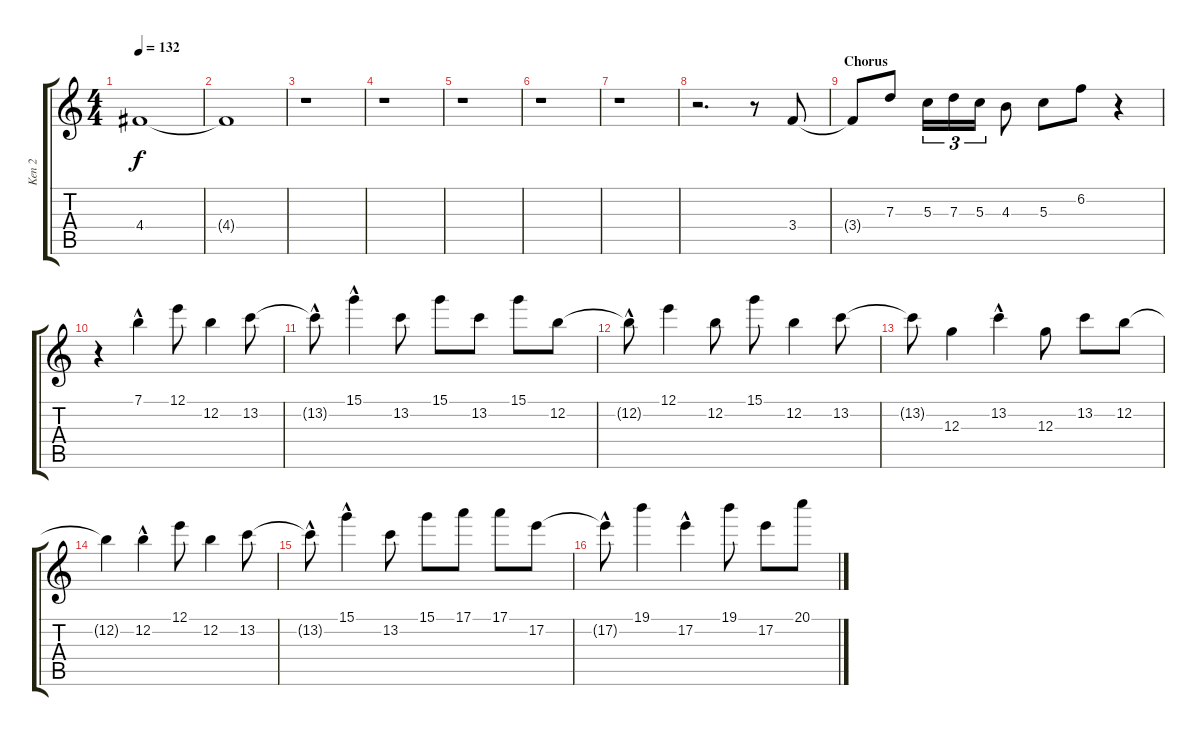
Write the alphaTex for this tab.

\track ("Ken 2" "Ken 2") {instrument overdrivenguitar}
\staff {score tabs}
\tuning (E4 B3 G3 D3 A2 E2) {hide}
\ts (4 4)
\tempo 132
\clef g2
\ks c
4.4.1{dy f} |
4.4{t}.1 |
r.1 |
r.1 |
r.1 |
r.1 |
r.1 |
r.2{d} r.8 3.4.8{instrument overdrivenguitar} |
\section ("" "Chorus")
3.4{t}.8 7.3.8 5.3.16{tu (3 2)} 7.3.16{tu (3 2)} 5.3.16{tu (3 2)} 4.3.8 5.3.8 6.2.8 r.4 |
r.4 7.1{hac}.4 12.1.8 12.2.4 13.2.8 |
13.2{hac t}.8 15.1{hac}.4 13.2.8 15.1.8 13.2.8 15.1.8 12.2.8 |
12.2{hac t}.8 12.1.4 12.2.8 15.1.8 12.2.4 13.2.8 |
13.2{t}.8 12.3.4 13.2{hac}.4 12.3.8 13.2.8 12.2.8 |
12.2{t}.4 12.2{hac}.4 12.1.8 12.2.4 13.2.8 |
13.2{hac t}.8 15.1{hac}.4 13.2.8 15.1.8 17.1.8 17.1.8 17.2.8 |
17.2{hac t}.8 19.1.4 17.2{hac}.4 19.1.8 17.2.8 20.1.8
